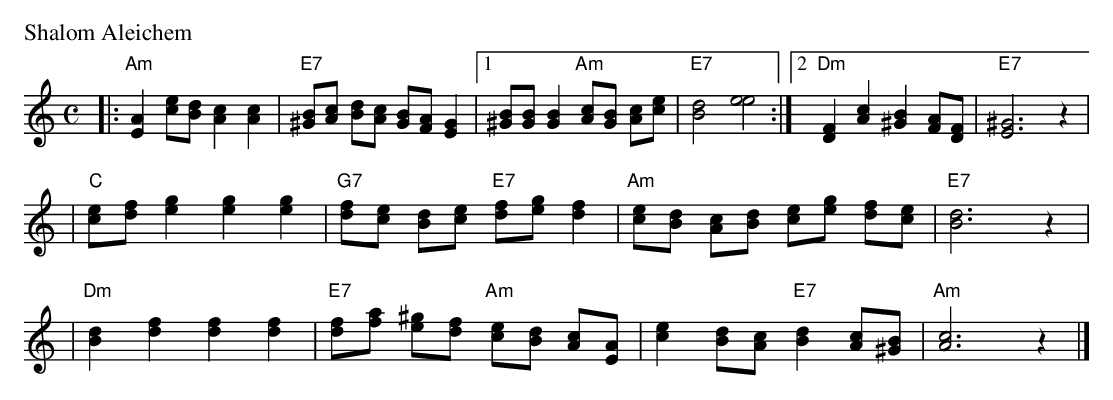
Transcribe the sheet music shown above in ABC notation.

X:1
P: Shalom Aleichem
M: C
L: a/8
K: Am
|: "Am"[E2A2] [ce][Bd] [A2c2] [A2c2] \
| "E7"[^GB][Ac] [Bd][Ac] [GB][FA] [E2G2] \
|1 [^GB][GB] [G2B2] "Am"[Ac][GB] [Ac][ce] \
| "E7"[B4d4] [e4e4] \
:|2 "Dm"[D2F2] [A2c2] [^G2B2] [FA][DF] \
| "E7"[E6^G6] z2 |
| "C"[ce][df] [e2g2] [e2g2] [e2g2] \
| "G7"[df][ce] [Bd][ce] "E7"[df][eg] [d2f2] \
| "Am"[ce][Bd] [Ac][Bd] [ce][eg] [df][ce] \
| "E7"[B6d6] z2 |
| "Dm"[B2d2] [d2f2] [d2f2] [d2f2] \
| "E7"[df][fa] [e^g][df] "Am"[ce][Bd] [Ac][EA] \
| [c2e2] [Bd][Ac] "E7"[B2d2] [Ac][^GB] \
| "Am"[A6c6] z2 |]
